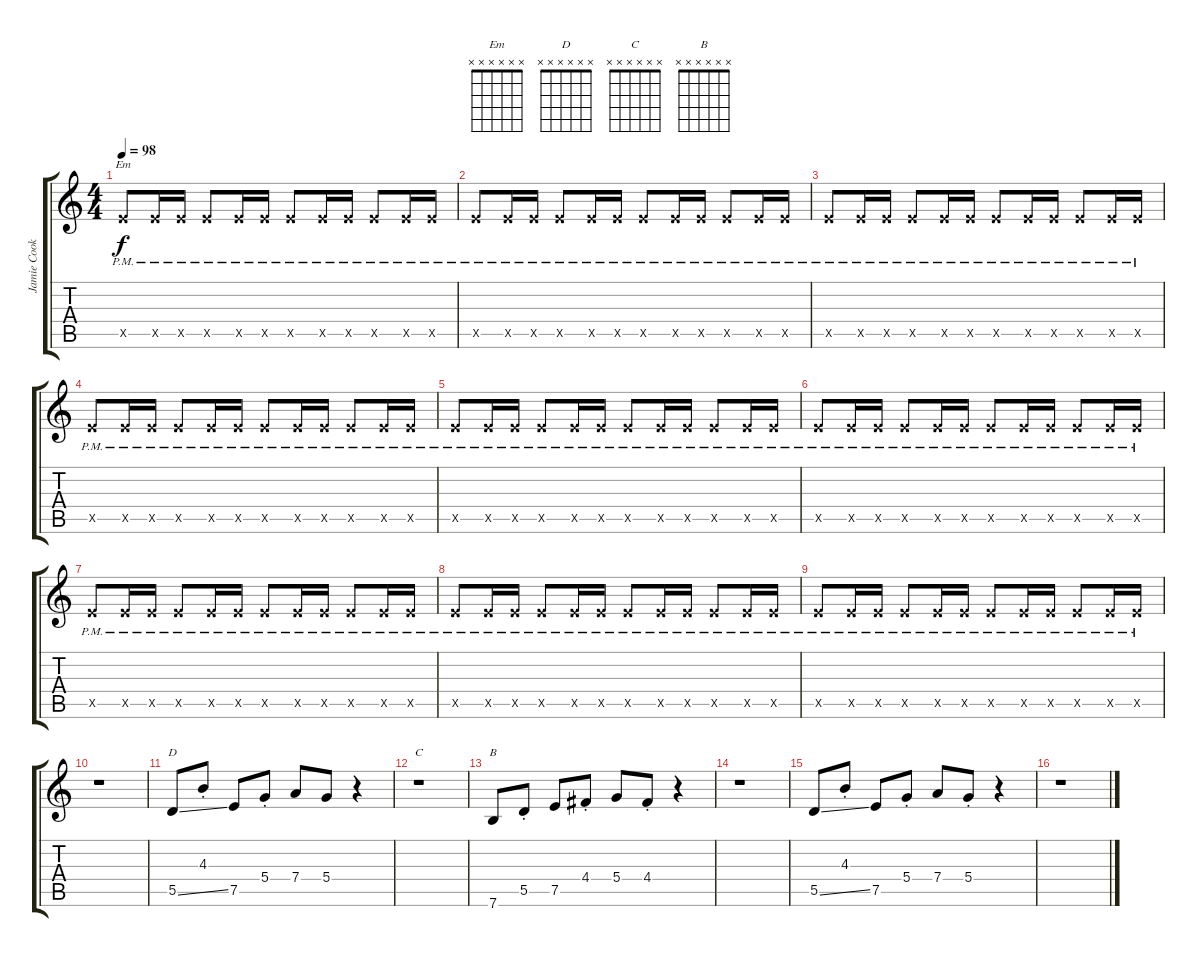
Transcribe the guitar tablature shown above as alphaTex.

\track ("Jamie Cook" "Jamie Cook") {instrument electricguitarclean}
\staff {score tabs}
\tuning (E4 B3 G3 D3 A2 E2) {hide}
\chord ("Em" x x x x x x) {firstfret 0}
\chord ("D" x x x x x x) {firstfret 0}
\chord ("C" x x x x x x) {firstfret 0}
\chord ("B" x x x x x x) {firstfret 0}
\ts (4 4)
\tempo 98
\clef g2
\ks c
7.5{pm x}.8{ch "Em" dy f} 7.5{pm x}.16 7.5{pm x}.16 7.5{pm x}.8 7.5{pm x}.16 7.5{pm x}.16 7.5{pm x}.8 7.5{pm x}.16 7.5{pm x}.16 7.5{pm x}.8 7.5{pm x}.16 7.5{pm x}.16 |
7.5{pm x}.8 7.5{pm x}.16 7.5{pm x}.16 7.5{pm x}.8 7.5{pm x}.16 7.5{pm x}.16 7.5{pm x}.8 7.5{pm x}.16 7.5{pm x}.16 7.5{pm x}.8 7.5{pm x}.16 7.5{pm x}.16 |
7.5{pm x}.8 7.5{pm x}.16 7.5{pm x}.16 7.5{pm x}.8 7.5{pm x}.16 7.5{pm x}.16 7.5{pm x}.8 7.5{pm x}.16 7.5{pm x}.16 7.5{pm x}.8 7.5{pm x}.16 7.5{pm x}.16 |
7.5{pm x}.8 7.5{pm x}.16 7.5{pm x}.16 7.5{pm x}.8 7.5{pm x}.16 7.5{pm x}.16 7.5{pm x}.8 7.5{pm x}.16 7.5{pm x}.16 7.5{pm x}.8 7.5{pm x}.16 7.5{pm x}.16 |
7.5{pm x}.8 7.5{pm x}.16 7.5{pm x}.16 7.5{pm x}.8 7.5{pm x}.16 7.5{pm x}.16 7.5{pm x}.8 7.5{pm x}.16 7.5{pm x}.16 7.5{pm x}.8 7.5{pm x}.16 7.5{pm x}.16 |
7.5{pm x}.8 7.5{pm x}.16 7.5{pm x}.16 7.5{pm x}.8 7.5{pm x}.16 7.5{pm x}.16 7.5{pm x}.8 7.5{pm x}.16 7.5{pm x}.16 7.5{pm x}.8 7.5{pm x}.16 7.5{pm x}.16 |
7.5{pm x}.8 7.5{pm x}.16 7.5{pm x}.16 7.5{pm x}.8 7.5{pm x}.16 7.5{pm x}.16 7.5{pm x}.8 7.5{pm x}.16 7.5{pm x}.16 7.5{pm x}.8 7.5{pm x}.16 7.5{pm x}.16 |
7.5{pm x}.8 7.5{pm x}.16 7.5{pm x}.16 7.5{pm x}.8 7.5{pm x}.16 7.5{pm x}.16 7.5{pm x}.8 7.5{pm x}.16 7.5{pm x}.16 7.5{pm x}.8 7.5{pm x}.16 7.5{pm x}.16 |
7.5{pm x}.8 7.5{pm x}.16 7.5{pm x}.16 7.5{pm x}.8 7.5{pm x}.16 7.5{pm x}.16 7.5{pm x}.8 7.5{pm x}.16 7.5{pm x}.16 7.5{pm x}.8 7.5{pm x}.16 7.5{pm x}.16 |
r.1 |
5.5{ss}.8{ch "D"} 4.3{st}.8 7.5.8 5.4{st}.8 7.4.8 5.4.8 r.4 |
r.1{ch "C"} |
7.6.8{ch "B"} 5.5{st}.8 7.5.8 4.4{st}.8 5.4.8 4.4{st}.8 r.4 |
r.1 |
5.5{ss}.8 4.3{st}.8 7.5.8 5.4{st}.8 7.4.8 5.4{st}.8 r.4 |
r.1
